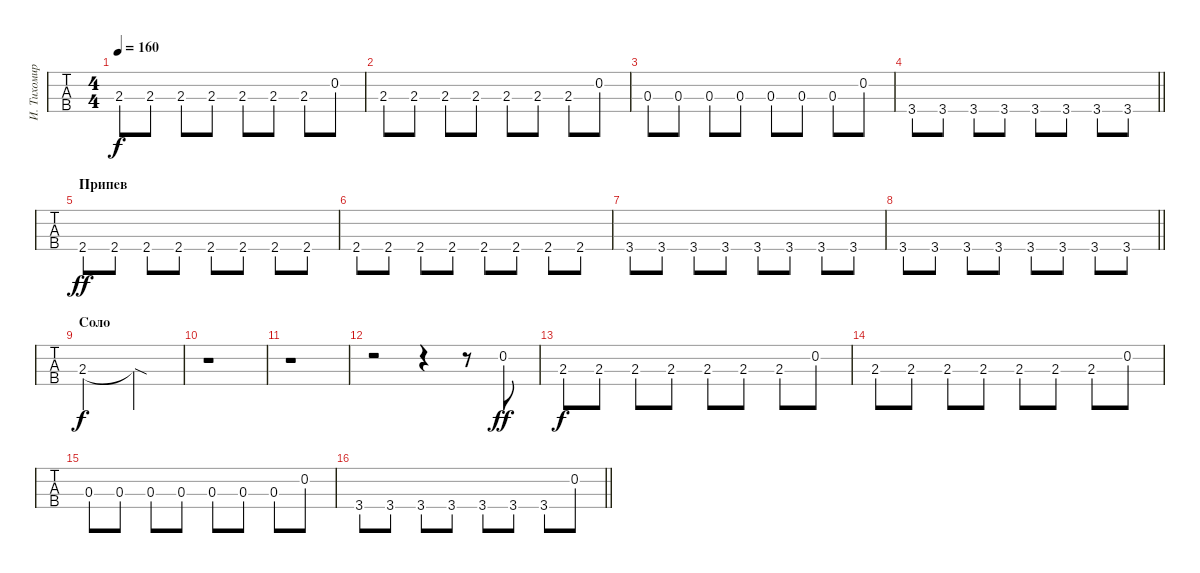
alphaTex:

\track ("И. Тихомиров" "И. Тихомир") {instrument electricbassfinger}
\staff {tabs}
\tuning (G2 D2 A1 E1) {hide}
\ts (4 4)
\tempo 160
\clef f4
\ks c
2.3.8{dy f} 2.3.8 2.3.8 2.3.8 2.3.8 2.3.8 2.3.8 0.2.8 |
2.3.8 2.3.8 2.3.8 2.3.8 2.3.8 2.3.8 2.3.8 0.2.8 |
0.3.8 0.3.8 0.3.8 0.3.8 0.3.8 0.3.8 0.3.8 0.2.8 |
\barLineRight lightlight
3.4.8 3.4.8 3.4.8 3.4.8 3.4.8 3.4.8 3.4.8 3.4.8 |
\section ("" "Припев")
2.4.8{dy ff} 2.4.8 2.4.8 2.4.8 2.4.8 2.4.8 2.4.8 2.4.8 |
2.4.8 2.4.8 2.4.8 2.4.8 2.4.8 2.4.8 2.4.8 2.4.8 |
3.4.8 3.4.8 3.4.8 3.4.8 3.4.8 3.4.8 3.4.8 3.4.8 |
\barLineRight lightlight
3.4.8 3.4.8 3.4.8 3.4.8 3.4.8 3.4.8 3.4.8 3.4.8 |
\section ("" "Соло")
2.3.2{dy f} 2.3{sod t}.2 |
r.1 |
r.1 |
r.2 r.4 r.8 0.2.8{dy ff} |
2.3.8{dy f} 2.3.8 2.3.8 2.3.8 2.3.8 2.3.8 2.3.8 0.2.8 |
2.3.8 2.3.8 2.3.8 2.3.8 2.3.8 2.3.8 2.3.8 0.2.8 |
0.3.8 0.3.8 0.3.8 0.3.8 0.3.8 0.3.8 0.3.8 0.2.8 |
\barLineRight lightlight
3.4.8 3.4.8 3.4.8 3.4.8 3.4.8 3.4.8 3.4.8 0.2.8
